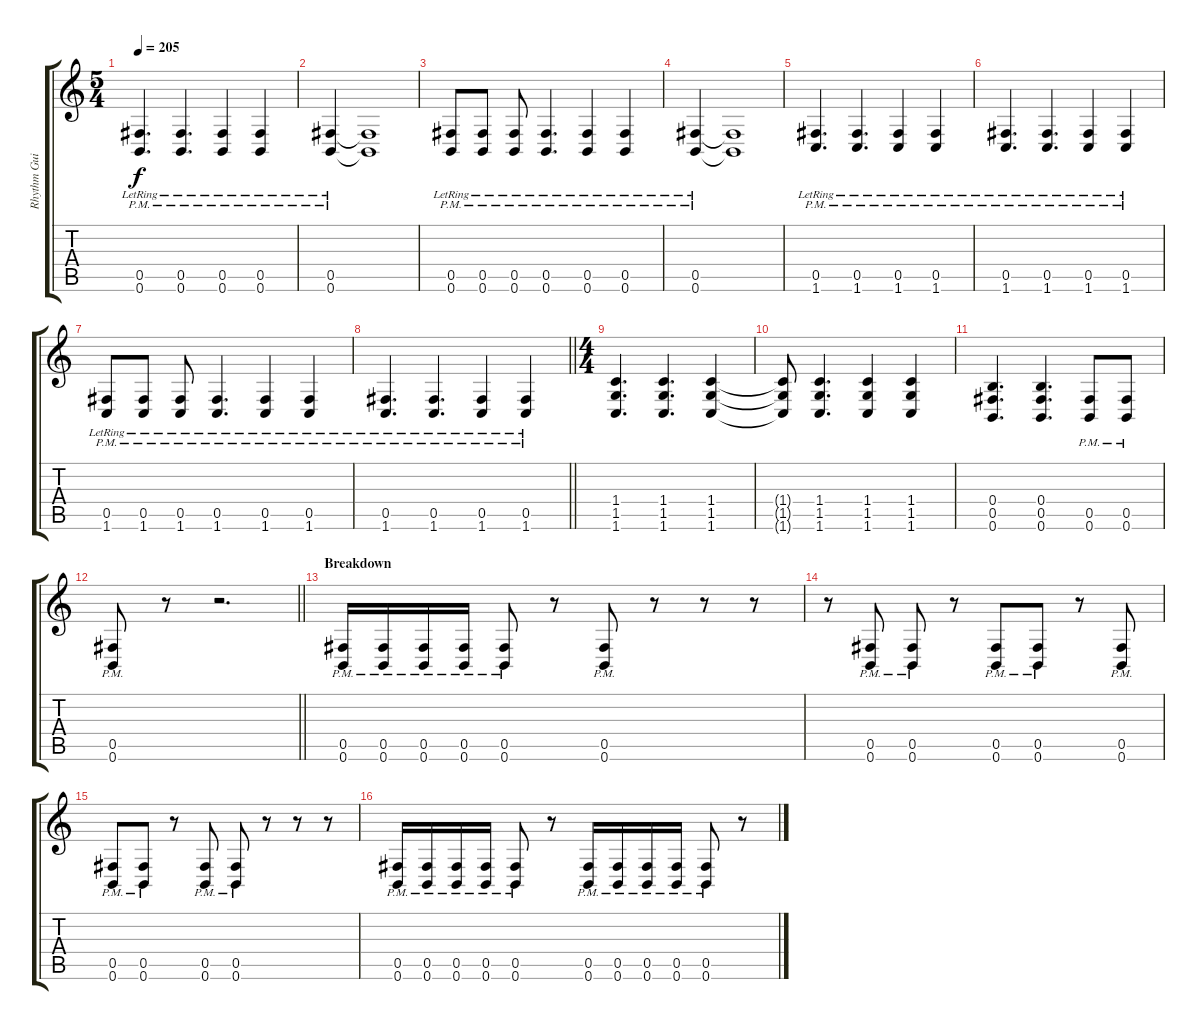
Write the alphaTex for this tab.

\track ("Rhythm Guitar 1" "Rhythm Gui") {instrument distortionguitar}
\staff {score tabs}
\tuning (Db4 Ab3 E3 B2 Gb2 B1) {hide}
\ts (5 4)
\tempo 205
\clef g2
\ks c
(0.5{pm lr} 0.6{pm lr}).4{d dy f} (0.5{pm lr} 0.6{pm lr}).4{d} (0.5{pm lr} 0.6{pm lr}).4 (0.5{pm lr} 0.6{pm lr}).4 |
(0.5{pm lr} 0.6{pm lr}).4 (0.5{t} 0.6{t}).1 |
(0.5{pm lr} 0.6{pm lr}).8 (0.5{pm lr} 0.6{pm lr}).8 (0.5{pm lr} 0.6{pm lr}).8 (0.5{pm lr} 0.6{pm lr}).4{d} (0.5{pm lr} 0.6{pm lr}).4 (0.5{pm lr} 0.6{pm lr}).4 |
(0.5{pm lr} 0.6{pm lr}).4 (0.5{t} 0.6{t}).1 |
(0.5{pm lr} 1.6{pm lr}).4{d} (0.5{pm lr} 1.6{pm lr}).4{d} (0.5{pm lr} 1.6{pm lr}).4 (0.5{pm lr} 1.6{pm lr}).4 |
(0.5{pm lr} 1.6{pm lr}).4{d} (0.5{pm lr} 1.6{pm lr}).4{d} (0.5{pm lr} 1.6{pm lr}).4 (0.5{pm lr} 1.6{pm lr}).4 |
(0.5{pm lr} 1.6{pm lr}).8 (0.5{pm lr} 1.6{pm lr}).8 (0.5{pm lr} 1.6{pm lr}).8 (0.5{pm lr} 1.6{pm lr}).4{d} (0.5{pm lr} 1.6{pm lr}).4 (0.5{pm lr} 1.6{pm lr}).4 |
\barLineRight lightlight
(0.5{pm lr} 1.6{pm lr}).4{d} (0.5{pm lr} 1.6{pm lr}).4{d} (0.5{pm lr} 1.6{pm lr}).4 (0.5{pm lr} 1.6{pm lr}).4 |
\ts (4 4)
\section ("" "")
(1.4 1.5 1.6).4{d} (1.4 1.5 1.6).4{d} (1.4 1.5 1.6).4 |
(1.4{t} 1.5{t} 1.6{t}).8 (1.4 1.5 1.6).4{d} (1.4 1.5 1.6).4 (1.4 1.5 1.6).4 |
(0.4 0.5 0.6).4{d} (0.4 0.5 0.6).4{d} (0.5{pm} 0.6{pm}).8 (0.5{pm} 0.6{pm}).8 |
\barLineRight lightlight
(0.5{pm} 0.6{pm}).8 r.8 r.2{d} |
\section ("" "Breakdown")
(0.5{pm} 0.6{pm}).16 (0.5{pm} 0.6{pm}).16 (0.5{pm} 0.6{pm}).16 (0.5{pm} 0.6{pm}).16 (0.5{pm} 0.6{pm}).8 r.8 (0.5{pm} 0.6{pm}).8 r.8 r.8 r.8 |
r.8 (0.5{pm} 0.6{pm}).8 (0.5{pm} 0.6{pm}).8 r.8 (0.5{pm} 0.6{pm}).8 (0.5{pm} 0.6{pm}).8 r.8 (0.5{pm} 0.6{pm}).8 |
(0.5{pm} 0.6{pm}).8 (0.5{pm} 0.6{pm}).8 r.8 (0.5{pm} 0.6{pm}).8 (0.5{pm} 0.6{pm}).8 r.8 r.8 r.8 |
(0.5{pm} 0.6{pm}).16 (0.5{pm} 0.6{pm}).16 (0.5{pm} 0.6{pm}).16 (0.5{pm} 0.6{pm}).16 (0.5{pm} 0.6{pm}).8 r.8 (0.5{pm} 0.6{pm}).16 (0.5{pm} 0.6{pm}).16 (0.5{pm} 0.6{pm}).16 (0.5{pm} 0.6{pm}).16 (0.5{pm} 0.6{pm}).8 r.8
